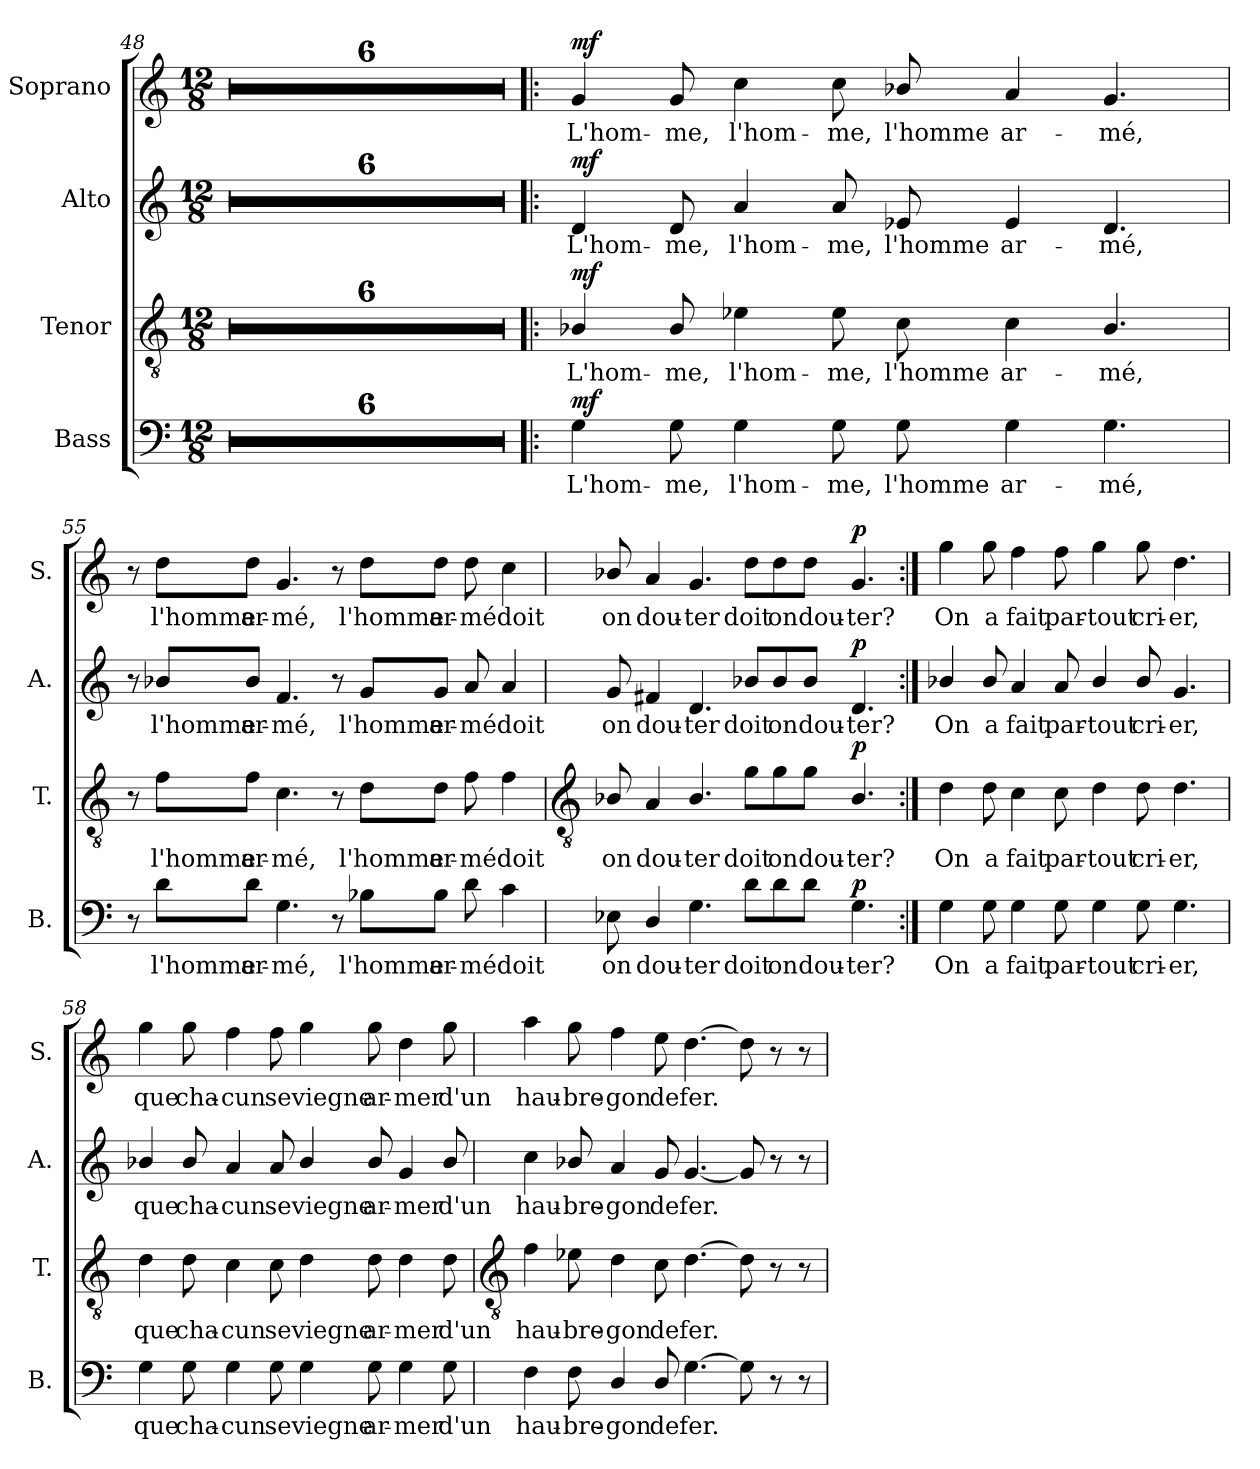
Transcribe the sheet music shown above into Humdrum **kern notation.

**kern	**text	**dynam	**kern	**text	**dynam	**kern	**text	**dynam	**kern	**text	**dynam
*part4	*part4	*part4	*part3	*part3	*part3	*part2	*part2	*part2	*part1	*part1	*part1
*staff4	*staff4	*staff4	*staff3	*staff3	*staff3	*staff2	*staff2	*staff2	*staff1	*staff1	*staff1
*I"Bass	*	*	*I"Tenor	*	*	*I"Alto	*	*	*I"Soprano	*	*
*I'B.	*	*	*I'T.	*	*	*I'A.	*	*	*I'S.	*	*
*clefF4	*	*	*clefGv2	*	*	*clefG2	*	*	*clefG2	*	*
*k[]	*	*	*k[]	*	*	*k[]	*	*	*k[]	*	*
*C:	*	*	*C:	*	*	*C:	*	*	*C:	*	*
*M12/8	*	*	*M12/8	*	*	*M12/8	*	*	*M12/8	*	*
=48	=48	=48	=48	=48	=48	=48	=48	=48	=48	=48	=48
1.r	.	.	1.r	.	.	1.r	.	.	1.r	.	.
=49	=49	=49	=49	=49	=49	=49	=49	=49	=49	=49	=49
1.r	.	.	1.r	.	.	1.r	.	.	1.r	.	.
=50	=50	=50	=50	=50	=50	=50	=50	=50	=50	=50	=50
1.r	.	.	1.r	.	.	1.r	.	.	1.r	.	.
=51	=51	=51	=51	=51	=51	=51	=51	=51	=51	=51	=51
1.r	.	.	1.r	.	.	1.r	.	.	1.r	.	.
=52	=52	=52	=52	=52	=52	=52	=52	=52	=52	=52	=52
1.r	.	.	1.r	.	.	1.r	.	.	1.r	.	.
=53	=53	=53	=53	=53	=53	=53	=53	=53	=53	=53	=53
1.r	.	.	1.r	.	.	1.r	.	.	1.r	.	.
=54!|:	=54!|:	=54!|:	=54!|:	=54!|:	=54!|:	=54!|:	=54!|:	=54!|:	=54!|:	=54!|:	=54!|:
!	!LO:LY:b	!LO:DY:a	!	!LO:LY:b	!LO:DY:a	!	!LO:LY:b	!LO:DY:a	!	!LO:LY:b	!LO:DY:a
4G	L'hom-	mf	4B-X/	L'hom-	mf	4d	L'hom-	mf	4g	L'hom-	mf
!	!LO:LY:b	!	!	!LO:LY:b	!	!	!LO:LY:b	!	!	!LO:LY:b	!
8G	-me,	.	8B-/	-me,	.	8d	-me,	.	8g	-me,	.
!	!LO:LY:b	!	!	!LO:LY:b	!	!	!LO:LY:b	!	!	!LO:LY:b	!
4G	l'hom-	.	4e-X	l'hom-	.	4a	l'hom-	.	4cc	l'hom-	.
!	!LO:LY:b	!	!	!LO:LY:b	!	!	!LO:LY:b	!	!	!LO:LY:b	!
8G	-me,	.	8e-	-me,	.	8a	-me,	.	8cc	-me,	.
!	!LO:LY:b	!	!	!LO:LY:b	!	!	!LO:LY:b	!	!	!LO:LY:b	!
8G	l'homme	.	8c	l'homme	.	8e-X	l'homme	.	8b-X/	l'homme	.
!	!LO:LY:b	!	!	!LO:LY:b	!	!	!LO:LY:b	!	!	!LO:LY:b	!
4G	ar-	.	4c	ar-	.	4e-	ar-	.	4a	ar-	.
!	!LO:LY:b	!	!	!LO:LY:b	!	!	!LO:LY:b	!	!	!LO:LY:b	!
4.G	-mé,	.	4.B-/	-mé,	.	4.d	-mé,	.	4.g	-mé,	.
=55	=55	=55	=55	=55	=55	=55	=55	=55	=55	=55	=55
8r	.	.	8r	.	.	8r	.	.	8r	.	.
!	!LO:LY:b	!	!	!LO:LY:b	!	!	!LO:LY:b	!	!	!LO:LY:b	!
8dL	l'homme	.	8fL	l'homme	.	8b-X/L	l'homme	.	8ddL	l'homme	.
!	!LO:LY:b	!	!	!LO:LY:b	!	!	!LO:LY:b	!	!	!LO:LY:b	!
8dJ	ar-	.	8fJ	ar-	.	8b-/J	ar-	.	8ddJ	ar-	.
!	!LO:LY:b	!	!	!LO:LY:b	!	!	!LO:LY:b	!	!	!LO:LY:b	!
4.G	-mé,	.	4.c	-mé,	.	4.f	-mé,	.	4.g	-mé,	.
8r	.	.	8r	.	.	8r	.	.	8r	.	.
!	!LO:LY:b	!	!	!LO:LY:b	!	!	!LO:LY:b	!	!	!LO:LY:b	!
8B-XL	l'homme	.	8dL	l'homme	.	8gL	l'homme	.	8ddL	l'homme	.
!	!LO:LY:b	!	!	!LO:LY:b	!	!	!LO:LY:b	!	!	!LO:LY:b	!
8B-J	ar-	.	8dJ	ar-	.	8gJ	ar-	.	8ddJ	ar-	.
!	!LO:LY:b	!	!	!LO:LY:b	!	!	!LO:LY:b	!	!	!LO:LY:b	!
8d	-mé	.	8f	-mé	.	8a	-mé	.	8dd	-mé	.
!	!LO:LY:b	!	!	!LO:LY:b	!	!	!LO:LY:b	!	!	!LO:LY:b	!
4c	doit	.	4f	doit	.	4a	doit	.	4cc	doit	.
!!LO:LB:g=z
=56	=56	=56	=56	=56	=56	=56	=56	=56	=56	=56	=56
*	*	*	*clefGv2	*	*	*	*	*	*	*	*
!	!LO:LY:b	!	!	!LO:LY:b	!	!	!LO:LY:b	!	!	!LO:LY:b	!
8E-X	on	.	8B-X/	on	.	8g	on	.	8b-X/	on	.
!	!LO:LY:b	!	!	!LO:LY:b	!	!	!LO:LY:b	!	!	!LO:LY:b	!
4D/	dou-	.	4A	dou-	.	4f#X	dou-	.	4a	dou-	.
!	!LO:LY:b	!	!	!LO:LY:b	!	!	!LO:LY:b	!	!	!LO:LY:b	!
4.G	-ter	.	4.B-/	-ter	.	4.d	-ter	.	4.g	-ter	.
!	!LO:LY:b	!	!	!LO:LY:b	!	!	!LO:LY:b	!	!	!LO:LY:b	!
8dL	doit	.	8gL	doit	.	8b-X/L	doit	.	8ddL	doit	.
!	!LO:LY:b	!	!	!LO:LY:b	!	!	!LO:LY:b	!	!	!LO:LY:b	!
8d	on	.	8g	on	.	8b-/	on	.	8dd	on	.
!	!LO:LY:b	!	!	!LO:LY:b	!	!	!LO:LY:b	!	!	!LO:LY:b	!
8dJ	dou-	.	8gJ	dou-	.	8b-/J	dou-	.	8ddJ	dou-	.
!	!LO:LY:b	!LO:DY:a	!	!LO:LY:b	!LO:DY:a	!	!LO:LY:b	!LO:DY:a	!	!LO:LY:b	!LO:DY:a
4.G	-ter?	p	4.B-/	-ter?	p	4.d	-ter?	p	4.g	-ter?	p
=57:|!	=57:|!	=57:|!	=57:|!	=57:|!	=57:|!	=57:|!	=57:|!	=57:|!	=57:|!	=57:|!	=57:|!
!	!LO:LY:b	!	!	!LO:LY:b	!	!	!LO:LY:b	!	!	!LO:LY:b	!
4G	On	.	4d	On	.	4b-X/	On	.	4gg	On	.
!	!LO:LY:b	!	!	!LO:LY:b	!	!	!LO:LY:b	!	!	!LO:LY:b	!
8G	a	.	8d	a	.	8b-/	a	.	8gg	a	.
!	!LO:LY:b	!	!	!LO:LY:b	!	!	!LO:LY:b	!	!	!LO:LY:b	!
4G	fait	.	4c	fait	.	4a	fait	.	4ff	fait	.
!	!LO:LY:b	!	!	!LO:LY:b	!	!	!LO:LY:b	!	!	!LO:LY:b	!
8G	par-	.	8c	par-	.	8a	par-	.	8ff	par-	.
!	!LO:LY:b	!	!	!LO:LY:b	!	!	!LO:LY:b	!	!	!LO:LY:b	!
4G	-tout	.	4d	-tout	.	4b-/	-tout	.	4gg	-tout	.
!	!LO:LY:b	!	!	!LO:LY:b	!	!	!LO:LY:b	!	!	!LO:LY:b	!
8G	cri-	.	8d	cri-	.	8b-/	cri-	.	8gg	cri-	.
!	!LO:LY:b	!	!	!LO:LY:b	!	!	!LO:LY:b	!	!	!LO:LY:b	!
4.G	-er,	.	4.d	-er,	.	4.g	-er,	.	4.dd	-er,	.
=58	=58	=58	=58	=58	=58	=58	=58	=58	=58	=58	=58
!	!LO:LY:b	!	!	!LO:LY:b	!	!	!LO:LY:b	!	!	!LO:LY:b	!
4G	que	.	4d	que	.	4b-X/	que	.	4gg	que	.
!	!LO:LY:b	!	!	!LO:LY:b	!	!	!LO:LY:b	!	!	!LO:LY:b	!
8G	cha-	.	8d	cha-	.	8b-/	cha-	.	8gg	cha-	.
!	!LO:LY:b	!	!	!LO:LY:b	!	!	!LO:LY:b	!	!	!LO:LY:b	!
4G	-cun	.	4c	-cun	.	4a	-cun	.	4ff	-cun	.
!	!LO:LY:b	!	!	!LO:LY:b	!	!	!LO:LY:b	!	!	!LO:LY:b	!
8G	se	.	8c	se	.	8a	se	.	8ff	se	.
!	!LO:LY:b	!	!	!LO:LY:b	!	!	!LO:LY:b	!	!	!LO:LY:b	!
4G	viegne	.	4d	viegne	.	4b-/	viegne	.	4gg	viegne	.
!	!LO:LY:b	!	!	!LO:LY:b	!	!	!LO:LY:b	!	!	!LO:LY:b	!
8G	ar-	.	8d	ar-	.	8b-/	ar-	.	8gg	ar-	.
!	!LO:LY:b	!	!	!LO:LY:b	!	!	!LO:LY:b	!	!	!LO:LY:b	!
4G	-mer	.	4d	-mer	.	4g	-mer	.	4dd	-mer	.
!	!LO:LY:b	!	!	!LO:LY:b	!	!	!LO:LY:b	!	!	!LO:LY:b	!
8G	d'un	.	8d	d'un	.	8b-/	d'un	.	8gg	d'un	.
!!LO:LB:g=z
=59	=59	=59	=59	=59	=59	=59	=59	=59	=59	=59	=59
*	*	*	*clefGv2	*	*	*	*	*	*	*	*
!	!LO:LY:b	!	!	!LO:LY:b	!	!	!LO:LY:b	!	!	!LO:LY:b	!
4F	hau-	.	4f	hau-	.	4cc	hau-	.	4aa	hau-	.
!	!LO:LY:b	!	!	!LO:LY:b	!	!	!LO:LY:b	!	!	!LO:LY:b	!
8F	-bre-	.	8e-X	-bre-	.	8b-X/	-bre-	.	8gg	-bre-	.
!	!LO:LY:b	!	!	!LO:LY:b	!	!	!LO:LY:b	!	!	!LO:LY:b	!
4D/	-gon	.	4d	-gon	.	4a	-gon	.	4ff	-gon	.
!	!LO:LY:b	!	!	!LO:LY:b	!	!	!LO:LY:b	!	!	!LO:LY:b	!
8D/	de	.	8c	de	.	8g	de	.	8ee	de	.
!	!LO:LY:b	!	!	!LO:LY:b	!	!	!LO:LY:b	!	!	!LO:LY:b	!
[4.G	fer.	.	[4.d	fer.	.	[4.g	fer.	.	[4.dd	fer.	.
8G]	.	.	8d]	.	.	8g]	.	.	8dd]	.	.
8r	.	.	8r	.	.	8r	.	.	8r	.	.
8r	.	.	8r	.	.	8r	.	.	8r	.	.
=	=	=	=	=	=	=	=	=	=	=	=
*-	*-	*-	*-	*-	*-	*-	*-	*-	*-	*-	*-
